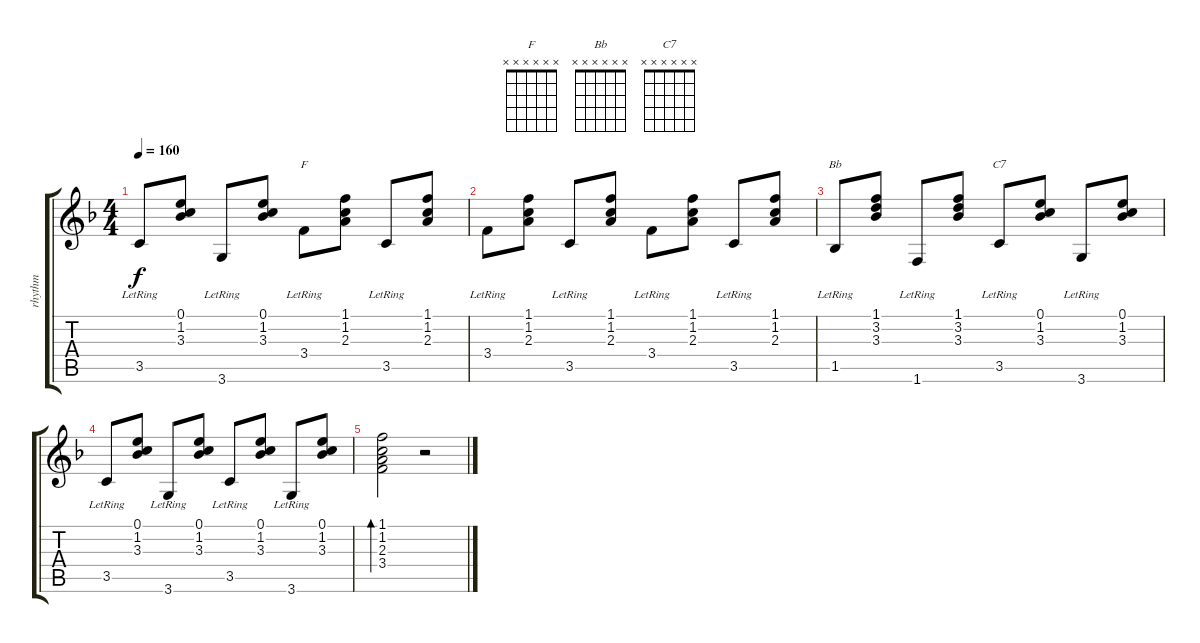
\track ("rhythm" "rhythm") {instrument acousticguitarsteel}
\staff {score tabs}
\tuning (E4 B3 G3 D3 A2 E2) {hide}
\chord ("F" x x x x x x) {firstfret 0}
\chord ("Bb" x x x x x x) {firstfret 0}
\chord ("C7" x x x x x x) {firstfret 0}
\ts (4 4)
\tempo 160
\clef g2
\ks f
3.5{lr}.8{dy f} (0.1 1.2 3.3).8 3.6{lr}.8 (0.1 1.2 3.3).8 3.4{lr}.8{ch "F"} (1.1 1.2 2.3).8 3.5{lr}.8 (1.1 1.2 2.3).8 |
3.4{lr}.8 (1.1 1.2 2.3).8 3.5{lr}.8 (1.1 1.2 2.3).8 3.4{lr}.8 (1.1 1.2 2.3).8 3.5{lr}.8 (1.1 1.2 2.3).8 |
1.5{lr}.8{ch "Bb"} (1.1 3.2 3.3).8 1.6{lr}.8 (1.1 3.2 3.3).8 3.5{lr}.8{ch "C7"} (0.1 1.2 3.3).8 3.6{lr}.8 (0.1 1.2 3.3).8 |
3.5{lr}.8 (0.1 1.2 3.3).8 3.6{lr}.8 (0.1 1.2 3.3).8 3.5{lr}.8 (0.1 1.2 3.3).8 3.6{lr}.8 (0.1 1.2 3.3).8 |
(1.1 1.2 2.3 3.4).2{bd 60} r.2
